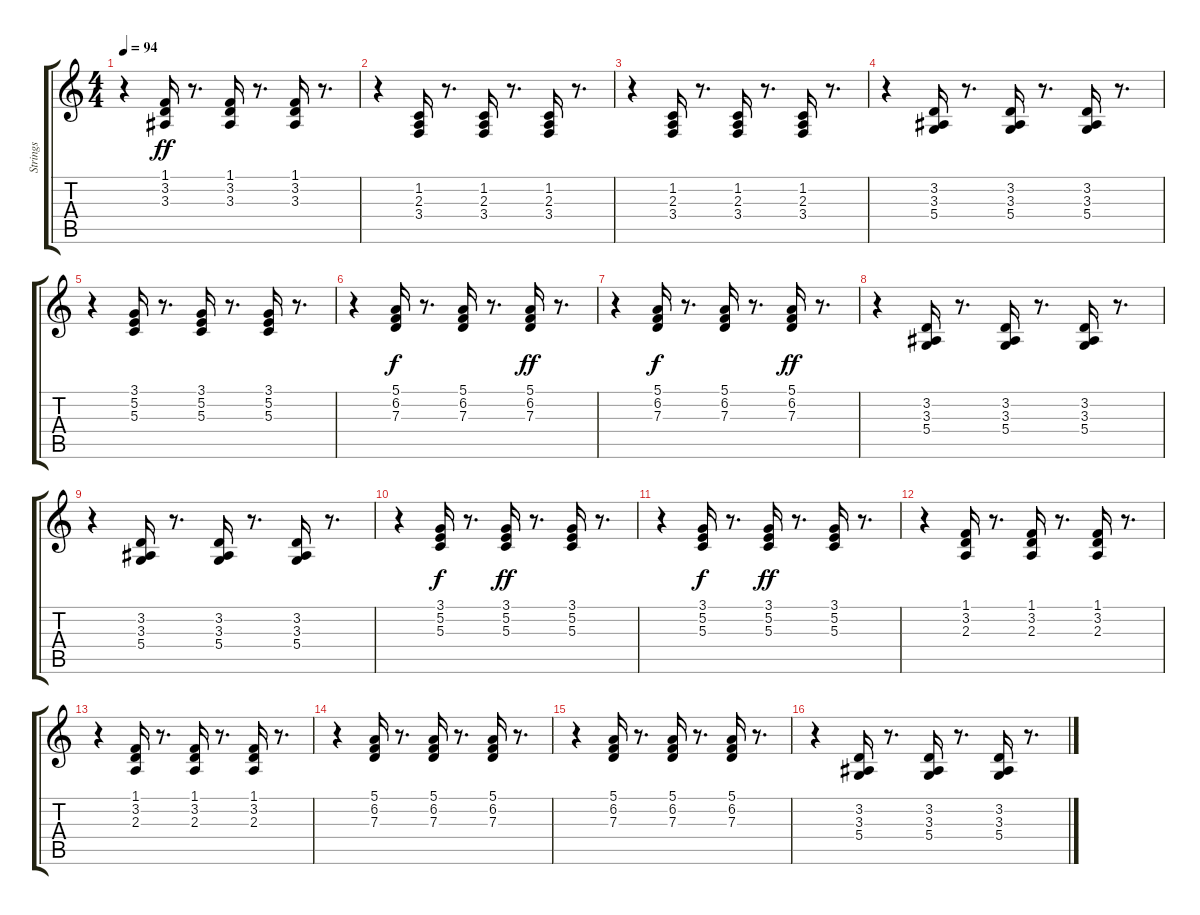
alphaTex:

\track ("Strings                 " "Strings   ") {instrument lead4chiff}
\staff {score tabs}
\tuning (E4 B3 G3 D3 A2 E2) {hide}
\ts (4 4)
\tempo 94
\clef g2
\ks c
r.4{dy ff} (1.1 3.2 3.3).16 r.8{d} (1.1 3.2 3.3).16 r.8{d} (1.1 3.2 3.3).16 r.8{d} |
r.4 (1.2 2.3 3.4).16 r.8{d} (1.2 2.3 3.4).16 r.8{d} (1.2 2.3 3.4).16 r.8{d} |
r.4 (1.2 2.3 3.4).16 r.8{d} (1.2 2.3 3.4).16 r.8{d} (1.2 2.3 3.4).16 r.8{d} |
r.4 (3.2 3.3 5.4).16 r.8{d} (3.2 3.3 5.4).16 r.8{d} (3.2 3.3 5.4).16 r.8{d} |
r.4 (3.1 5.2 5.3).16 r.8{d} (3.1 5.2 5.3).16 r.8{d} (3.1 5.2 5.3).16 r.8{d} |
r.4 (5.1 6.2 7.3).16{dy f} r.8{d} (5.1 6.2 7.3).16 r.8{d} (5.1 6.2 7.3).16{dy ff} r.8{d} |
r.4 (5.1 6.2 7.3).16{dy f} r.8{d} (5.1 6.2 7.3).16 r.8{d} (5.1 6.2 7.3).16{dy ff} r.8{d} |
r.4 (3.2 3.3 5.4).16 r.8{d} (3.2 3.3 5.4).16 r.8{d} (3.2 3.3 5.4).16 r.8{d} |
r.4 (3.2 3.3 5.4).16 r.8{d} (3.2 3.3 5.4).16 r.8{d} (3.2 3.3 5.4).16 r.8{d} |
r.4 (3.1 5.2 5.3).16{dy f} r.8{d} (3.1 5.2 5.3).16{dy ff} r.8{d} (3.1 5.2 5.3).16 r.8{d} |
r.4 (3.1 5.2 5.3).16{dy f} r.8{d} (3.1 5.2 5.3).16{dy ff} r.8{d} (3.1 5.2 5.3).16 r.8{d} |
r.4 (1.1 3.2 2.3).16 r.8{d} (1.1 3.2 2.3).16 r.8{d} (1.1 3.2 2.3).16 r.8{d} |
r.4 (1.1 3.2 2.3).16 r.8{d} (1.1 3.2 2.3).16 r.8{d} (1.1 3.2 2.3).16 r.8{d} |
r.4 (5.1 6.2 7.3).16 r.8{d} (5.1 6.2 7.3).16 r.8{d} (5.1 6.2 7.3).16 r.8{d} |
r.4 (5.1 6.2 7.3).16 r.8{d} (5.1 6.2 7.3).16 r.8{d} (5.1 6.2 7.3).16 r.8{d} |
r.4 (3.2 3.3 5.4).16 r.8{d} (3.2 3.3 5.4).16 r.8{d} (3.2 3.3 5.4).16 r.8{d}
